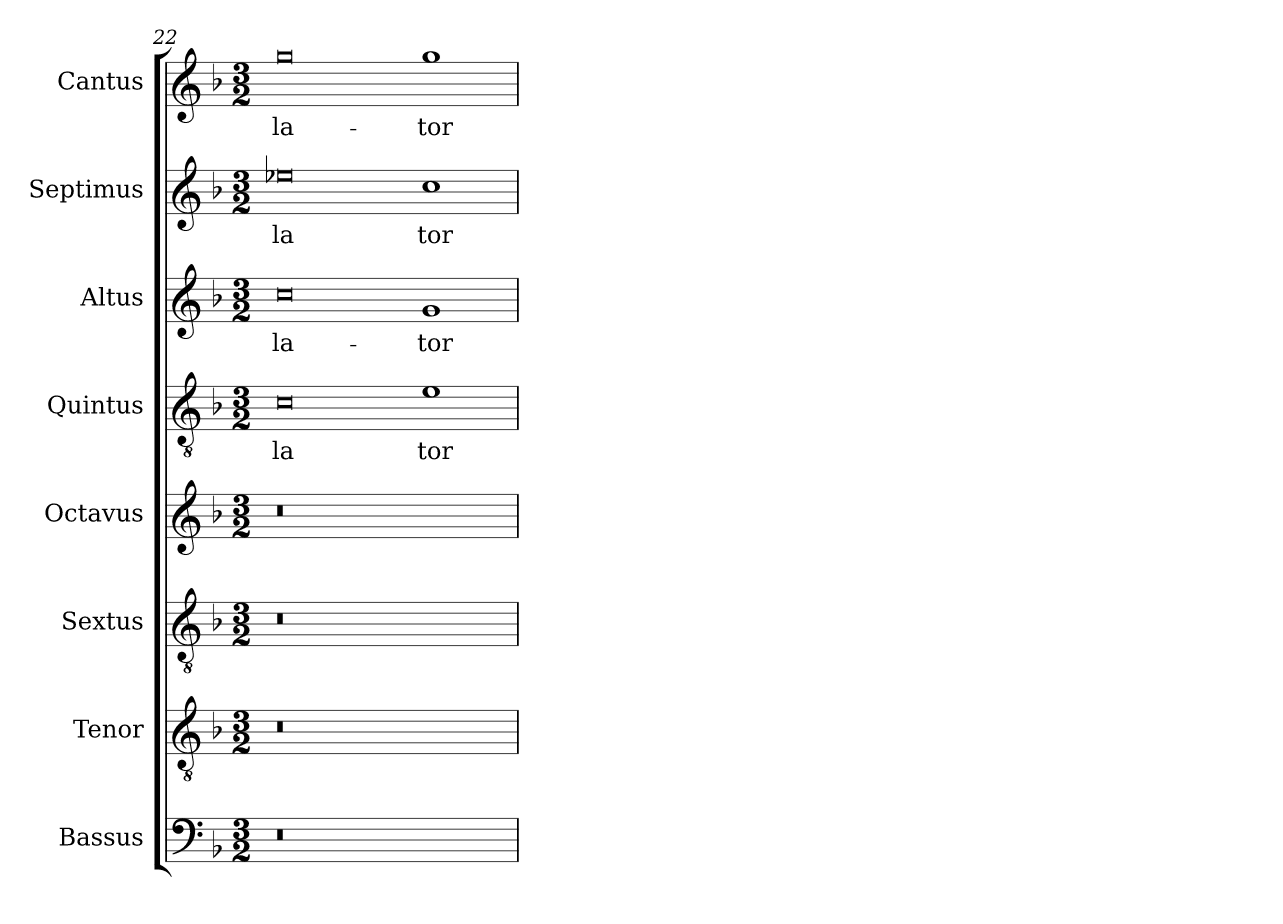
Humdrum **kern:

**kern	**kern	**kern	**kern	**kern	**text	**kern	**text	**kern	**text	**kern	**text
*part8	*part7	*part6	*part5	*part4	*part4	*part3	*part3	*part2	*part2	*part1	*part1
*staff8	*staff7	*staff6	*staff5	*staff4	*staff4	*staff3	*staff3	*staff2	*staff2	*staff1	*staff1
*I"Bassus	*I"Tenor	*I"Sextus	*I"Octavus	*I"Quintus	*	*I"Altus	*	*I"Septimus	*	*I"Cantus	*
*clefF4	*clefGv2	*clefGv2	*clefG2	*clefGv2	*	*clefG2	*	*clefG2	*	*clefG2	*
*k[b-]	*k[b-]	*k[b-]	*k[b-]	*k[b-]	*	*k[b-]	*	*k[b-]	*	*k[b-]	*
*F:	*F:	*F:	*F:	*F:	*	*F:	*	*F:	*	*F:	*
*M3/2	*M3/2	*M3/2	*M3/2	*M3/2	*	*M3/2	*	*M3/2	*	*M3/2	*
=22	=22	=22	=22	=22	=22	=22	=22	=22	=22	=22	=22
!	!	!	!	!	!LO:LY:b:cj	!	!LO:LY:b:cj	!	!LO:LY:b:cj	!	!LO:LY:b:cj
0.r	0.r	0.r	0.r	0c	la	0cc	-la-	0ee-	la	0gg	-la-
!	!	!	!	!	!LO:LY:b:cj	!	!LO:LY:b:cj	!	!LO:LY:b:cj	!	!LO:LY:b:cj
.	.	.	.	1e	tor	1g	-tor	1cc	tor	1gg	-tor
=	=	=	=	=	=	=	=	=	=	=	=
*-	*-	*-	*-	*-	*-	*-	*-	*-	*-	*-	*-
